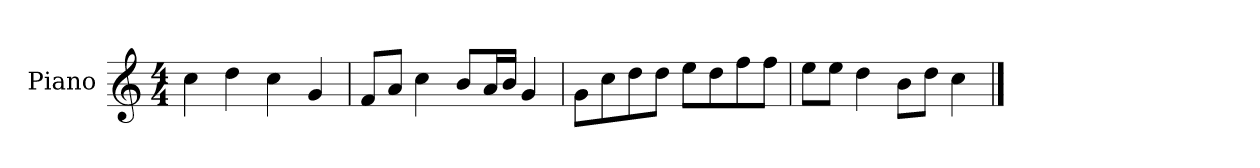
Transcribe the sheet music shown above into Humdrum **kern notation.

**kern
*part1
*staff1
*I"Piano
*I'P-no
*clefG2
*k[]
*M4/4
*MM90
=1
4cc\
4dd\
4cc\
4g/
=2
8f/L
8a/J
4cc\
8b/L
16a/L
16b/JJ
4g/
=3
8g\L
8cc\
8dd\
8dd\J
8ee\L
8dd\
8ff\
8ff\J
=4
8ee\L
8ee\J
4dd\
8b\L
8dd\J
4cc\
==
*-
